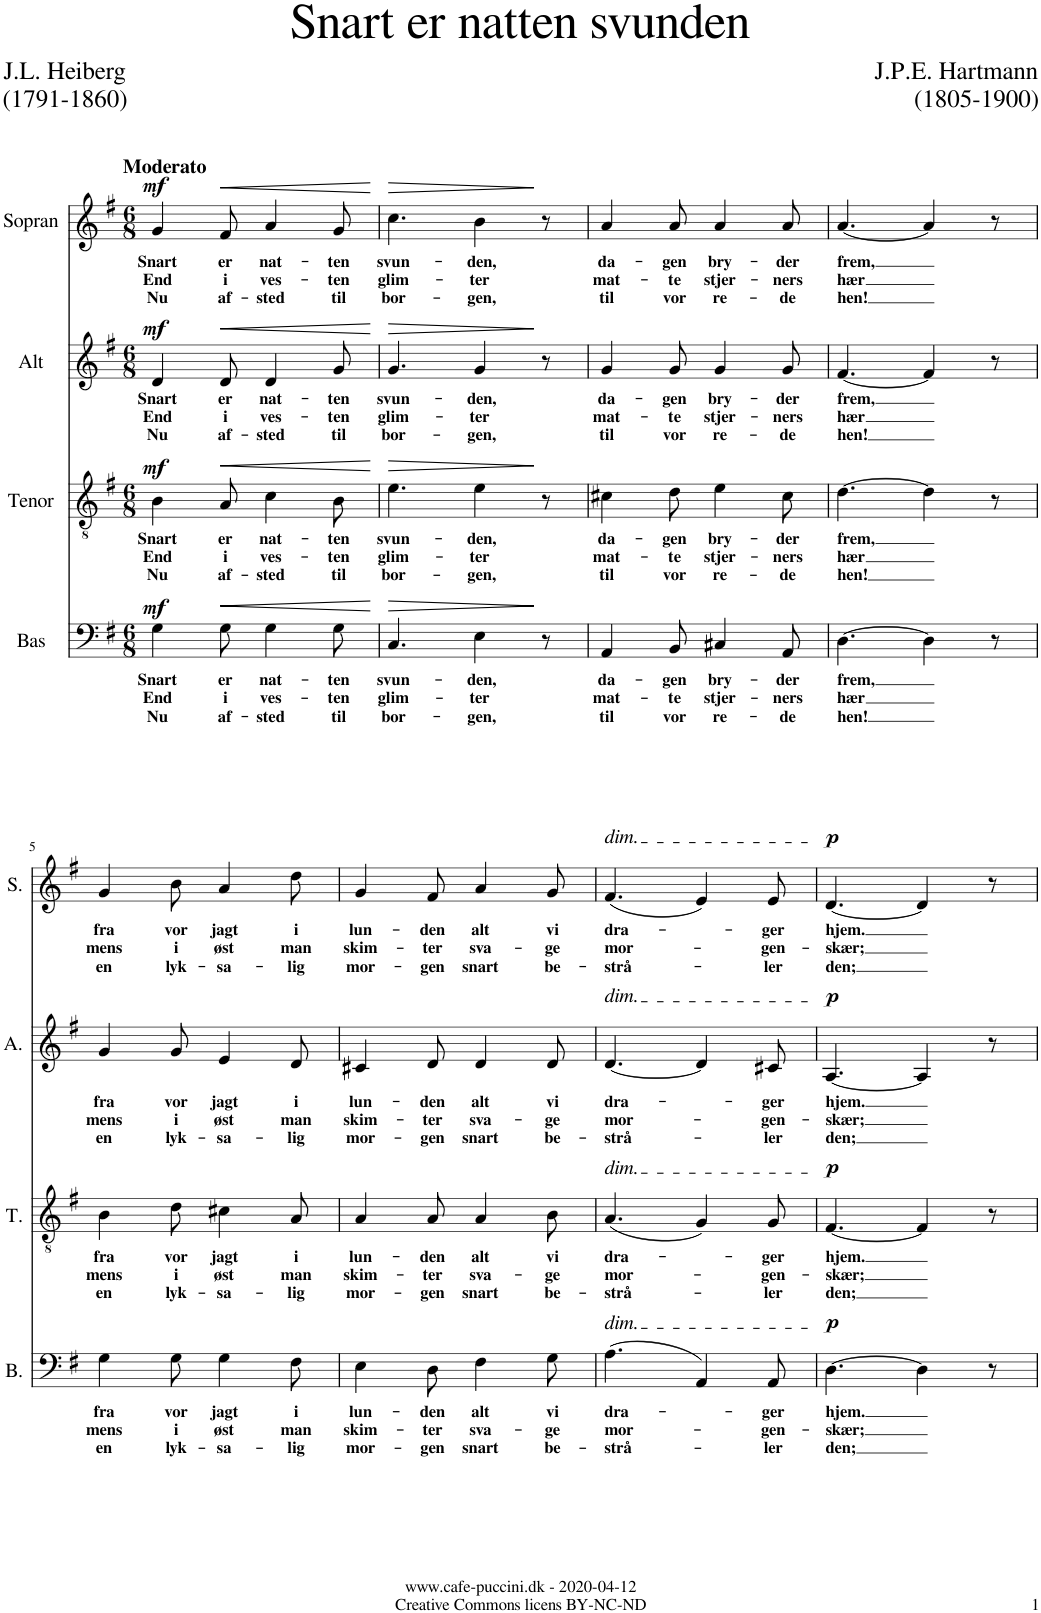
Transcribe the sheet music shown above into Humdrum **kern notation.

**kern	**text	**text	**text	**dynam	**kern	**text	**text	**text	**dynam	**kern	**text	**text	**text	**dynam	**kern	**text	**text	**text	**dynam
*part4	*part4	*part4	*part4	*part4	*part3	*part3	*part3	*part3	*part3	*part2	*part2	*part2	*part2	*part2	*part1	*part1	*part1	*part1	*part1
*staff4	*staff4	*staff4	*staff4	*staff4	*staff3	*staff3	*staff3	*staff3	*staff3	*staff2	*staff2	*staff2	*staff2	*staff2	*staff1	*staff1	*staff1	*staff1	*staff1
*I"Bas	*	*	*	*	*I"Tenor	*	*	*	*	*I"Alt	*	*	*	*	*I"Sopran	*	*	*	*
*I'B.	*	*	*	*	*I'T.	*	*	*	*	*I'A.	*	*	*	*	*I'S.	*	*	*	*
*clefF4	*	*	*	*	*clefGv2	*	*	*	*	*clefG2	*	*	*	*	*clefG2	*	*	*	*
*k[f#]	*	*	*	*	*k[f#]	*	*	*	*	*k[f#]	*	*	*	*	*k[f#]	*	*	*	*
*G:	*	*	*	*	*G:	*	*	*	*	*G:	*	*	*	*	*G:	*	*	*	*
*M6/8	*	*	*	*	*M6/8	*	*	*	*	*M6/8	*	*	*	*	*M6/8	*	*	*	*
=1	=1	=1	=1	=1	=1	=1	=1	=1	=1	=1	=1	=1	=1	=1	=1	=1	=1	=1	=1
!	!	!	!	!	!	!	!	!	!	!	!	!	!	!	!LO:TX:a:B:t=Moderato	!	!	!	!
!	!LO:LY:b	!LO:LY:b	!LO:LY:b	!LO:DY:a	!	!LO:LY:b	!LO:LY:b	!LO:LY:b	!LO:DY:a	!	!LO:LY:b	!LO:LY:b	!LO:LY:b	!LO:DY:a	!	!LO:LY:b	!LO:LY:b	!LO:LY:b	!LO:DY:a
4G\	Snart	End	Nu	mf	4B\	Snart	End	Nu	mf	4d/	Snart	End	Nu	mf	4g/	Snart	End	Nu	mf
!	!LO:LY:b	!LO:LY:b	!LO:LY:b	!LO:HP:b	!	!LO:LY:b	!LO:LY:b	!LO:LY:b	!LO:HP:b	!	!LO:LY:b	!LO:LY:b	!LO:LY:b	!LO:HP:b	!	!LO:LY:b	!LO:LY:b	!LO:LY:b	!LO:HP:b
8G\	er	i	af-	<	8A/	er	i	af-	<	8d/	er	i	af-	<	8f#/	er	i	af-	<
!	!LO:LY:b	!LO:LY:b	!LO:LY:b	!	!	!LO:LY:b	!LO:LY:b	!LO:LY:b	!	!	!LO:LY:b	!LO:LY:b	!LO:LY:b	!	!	!LO:LY:b	!LO:LY:b	!LO:LY:b	!
4G\	nat-	ves-	-sted	.	4c\	nat-	ves-	-sted	.	4d/	nat-	ves-	-sted	.	4a/	nat-	ves-	-sted	.
!	!LO:LY:b	!LO:LY:b	!LO:LY:b	!	!	!LO:LY:b	!LO:LY:b	!LO:LY:b	!	!	!LO:LY:b	!LO:LY:b	!LO:LY:b	!	!	!LO:LY:b	!LO:LY:b	!LO:LY:b	!
8G\	-ten	-ten	til	.	8B\	-ten	-ten	til	.	8g/	-ten	-ten	til	.	8g/	-ten	-ten	til	.
.	.	.	.	[	.	.	.	.	[	.	.	.	.	[	.	.	.	.	[
=2	=2	=2	=2	=2	=2	=2	=2	=2	=2	=2	=2	=2	=2	=2	=2	=2	=2	=2	=2
!	!LO:LY:b	!LO:LY:b	!LO:LY:b	!LO:HP:b	!	!LO:LY:b	!LO:LY:b	!LO:LY:b	!LO:HP:b	!	!LO:LY:b	!LO:LY:b	!LO:LY:b	!LO:HP:b	!	!LO:LY:b	!LO:LY:b	!LO:LY:b	!LO:HP:b
4.C/	svun-	glim-	bor-	>	4.e\	svun-	glim-	bor-	>	4.g/	svun-	glim-	bor-	>	4.cc\	svun-	glim-	bor-	>
!	!LO:LY:b	!LO:LY:b	!LO:LY:b	!	!	!LO:LY:b	!LO:LY:b	!LO:LY:b	!	!	!LO:LY:b	!LO:LY:b	!LO:LY:b	!	!	!LO:LY:b	!LO:LY:b	!LO:LY:b	!
4E\	-den,	-ter	-gen,	.	4e\	-den,	-ter	-gen,	.	4g/	-den,	-ter	-gen,	.	4b\	-den,	-ter	-gen,	.
8r	.	.	.	]	8r	.	.	.	]	8r	.	.	.	]	8r	.	.	.	]
=3	=3	=3	=3	=3	=3	=3	=3	=3	=3	=3	=3	=3	=3	=3	=3	=3	=3	=3	=3
!	!LO:LY:b	!LO:LY:b	!LO:LY:b	!	!	!LO:LY:b	!LO:LY:b	!LO:LY:b	!	!	!LO:LY:b	!LO:LY:b	!LO:LY:b	!	!	!LO:LY:b	!LO:LY:b	!LO:LY:b	!
4AA/	da-	mat-	til	.	4c#X\	da-	mat-	til	.	4g/	da-	mat-	til	.	4a/	da-	mat-	til	.
!	!LO:LY:b	!LO:LY:b	!LO:LY:b	!	!	!LO:LY:b	!LO:LY:b	!LO:LY:b	!	!	!LO:LY:b	!LO:LY:b	!LO:LY:b	!	!	!LO:LY:b	!LO:LY:b	!LO:LY:b	!
8BB/	-gen	-te	vor	.	8d\	-gen	-te	vor	.	8g/	-gen	-te	vor	.	8a/	-gen	-te	vor	.
!	!LO:LY:b	!LO:LY:b	!LO:LY:b	!	!	!LO:LY:b	!LO:LY:b	!LO:LY:b	!	!	!LO:LY:b	!LO:LY:b	!LO:LY:b	!	!	!LO:LY:b	!LO:LY:b	!LO:LY:b	!
4C#X/	bry-	stjer-	re-	.	4e\	bry-	stjer-	re-	.	4g/	bry-	stjer-	re-	.	4a/	bry-	stjer-	re-	.
!	!LO:LY:b	!LO:LY:b	!LO:LY:b	!	!	!LO:LY:b	!LO:LY:b	!LO:LY:b	!	!	!LO:LY:b	!LO:LY:b	!LO:LY:b	!	!	!LO:LY:b	!LO:LY:b	!LO:LY:b	!
8AA/	-der	-ners	-de	.	8c#\	-der	-ners	-de	.	8g/	-der	-ners	-de	.	8a/	-der	-ners	-de	.
=4	=4	=4	=4	=4	=4	=4	=4	=4	=4	=4	=4	=4	=4	=4	=4	=4	=4	=4	=4
!	!LO:LY:b	!LO:LY:b	!LO:LY:b	!	!	!LO:LY:b	!LO:LY:b	!LO:LY:b	!	!	!LO:LY:b	!LO:LY:b	!LO:LY:b	!	!	!LO:LY:b	!LO:LY:b	!LO:LY:b	!
[4.D\	frem,	hær	hen!	.	[4.d\	frem,	hær	hen!	.	[4.f#/	frem,	hær	hen!	.	[4.a/	frem,	hær	hen!	.
4D\]	.	.	.	.	4d\]	.	.	.	.	4f#/]	.	.	.	.	4a/]	.	.	.	.
8r	.	.	.	.	8r	.	.	.	.	8r	.	.	.	.	8r	.	.	.	.
!!LO:LB:g=z
=5	=5	=5	=5	=5	=5	=5	=5	=5	=5	=5	=5	=5	=5	=5	=5	=5	=5	=5	=5
!	!LO:LY:b	!LO:LY:b	!LO:LY:b	!	!	!LO:LY:b	!LO:LY:b	!LO:LY:b	!	!	!LO:LY:b	!LO:LY:b	!LO:LY:b	!	!	!LO:LY:b	!LO:LY:b	!LO:LY:b	!
4G\	fra	mens	en	.	4B\	fra	mens	en	.	4g/	fra	mens	en	.	4g/	fra	mens	en	.
!	!LO:LY:b	!LO:LY:b	!LO:LY:b	!	!	!LO:LY:b	!LO:LY:b	!LO:LY:b	!	!	!LO:LY:b	!LO:LY:b	!LO:LY:b	!	!	!LO:LY:b	!LO:LY:b	!LO:LY:b	!
8G\	vor	i	lyk-	.	8d\	vor	i	lyk-	.	8g/	vor	i	lyk-	.	8b\	vor	i	lyk-	.
!	!LO:LY:b	!LO:LY:b	!LO:LY:b	!	!	!LO:LY:b	!LO:LY:b	!LO:LY:b	!	!	!LO:LY:b	!LO:LY:b	!LO:LY:b	!	!	!LO:LY:b	!LO:LY:b	!LO:LY:b	!
4G\	jagt	øst	-sa-	.	4c#X\	jagt	øst	-sa-	.	4e/	jagt	øst	-sa-	.	4a/	jagt	øst	-sa-	.
!	!LO:LY:b	!LO:LY:b	!LO:LY:b	!	!	!LO:LY:b	!LO:LY:b	!LO:LY:b	!	!	!LO:LY:b	!LO:LY:b	!LO:LY:b	!	!	!LO:LY:b	!LO:LY:b	!LO:LY:b	!
8F#\	i	man	-lig	.	8A/	i	man	-lig	.	8d/	i	man	-lig	.	8dd\	i	man	-lig	.
=6	=6	=6	=6	=6	=6	=6	=6	=6	=6	=6	=6	=6	=6	=6	=6	=6	=6	=6	=6
!	!LO:LY:b	!LO:LY:b	!LO:LY:b	!	!	!LO:LY:b	!LO:LY:b	!LO:LY:b	!	!	!LO:LY:b	!LO:LY:b	!LO:LY:b	!	!	!LO:LY:b	!LO:LY:b	!LO:LY:b	!
4E\	lun-	skim-	mor-	.	4A/	lun-	skim-	mor-	.	4c#X/	lun-	skim-	mor-	.	4g/	lun-	skim-	mor-	.
!	!LO:LY:b	!LO:LY:b	!LO:LY:b	!	!	!LO:LY:b	!LO:LY:b	!LO:LY:b	!	!	!LO:LY:b	!LO:LY:b	!LO:LY:b	!	!	!LO:LY:b	!LO:LY:b	!LO:LY:b	!
8D\	-den	-ter	-gen	.	8A/	-den	-ter	-gen	.	8d/	-den	-ter	-gen	.	8f#/	-den	-ter	-gen	.
!	!LO:LY:b	!LO:LY:b	!LO:LY:b	!	!	!LO:LY:b	!LO:LY:b	!LO:LY:b	!	!	!LO:LY:b	!LO:LY:b	!LO:LY:b	!	!	!LO:LY:b	!LO:LY:b	!LO:LY:b	!
4F#\	alt	sva-	snart	.	4A/	alt	sva-	snart	.	4d/	alt	sva-	snart	.	4a/	alt	sva-	snart	.
!	!LO:LY:b	!LO:LY:b	!LO:LY:b	!	!	!LO:LY:b	!LO:LY:b	!LO:LY:b	!	!	!LO:LY:b	!LO:LY:b	!LO:LY:b	!	!	!LO:LY:b	!LO:LY:b	!LO:LY:b	!
8G\	vi	-ge	be-	.	8B\	vi	-ge	be-	.	8d/	vi	-ge	be-	.	8g/	vi	-ge	be-	.
=7	=7	=7	=7	=7	=7	=7	=7	=7	=7	=7	=7	=7	=7	=7	=7	=7	=7	=7	=7
!	!	!	!	!	!	!	!	!	!	!	!	!	!	!	!LO:TX:a:i:t=dim.	!	!	!	!
!	!	!	!	!	!	!	!	!	!	!LO:TX:a:i:t=dim.	!	!	!	!	!	!	!	!	!
!	!	!	!	!	!LO:TX:a:i:t=dim.	!	!	!	!	!	!	!	!	!	!	!	!	!	!
!LO:TX:a:i:t=dim.	!	!	!	!	!	!	!	!	!	!	!	!	!	!	!	!	!	!	!
!	!LO:LY:b	!LO:LY:b	!LO:LY:b	!	!	!LO:LY:b	!LO:LY:b	!LO:LY:b	!	!	!LO:LY:b	!LO:LY:b	!LO:LY:b	!	!	!LO:LY:b	!LO:LY:b	!LO:LY:b	!
(4.A\	dra-	mor-	-strå-	.	(4.A/	dra-	mor-	-strå-	.	[4.d/	dra-	mor-	-strå-	.	(4.f#/	dra-	mor-	-strå-	.
4AA/)	.	.	.	.	4G/)	.	.	.	.	4d/]	.	.	.	.	4e/)	.	.	.	.
!	!LO:LY:b	!LO:LY:b	!LO:LY:b	!	!	!LO:LY:b	!LO:LY:b	!LO:LY:b	!	!	!LO:LY:b	!LO:LY:b	!LO:LY:b	!	!	!LO:LY:b	!LO:LY:b	!LO:LY:b	!
8AA/	-ger	-gen-	-ler	.	8G/	-ger	-gen-	-ler	.	8c#X/	-ger	-gen-	-ler	.	8e/	-ger	-gen-	-ler	.
=8	=8	=8	=8	=8	=8	=8	=8	=8	=8	=8	=8	=8	=8	=8	=8	=8	=8	=8	=8
!	!LO:LY:b	!LO:LY:b	!LO:LY:b	!LO:DY:a	!	!LO:LY:b	!LO:LY:b	!LO:LY:b	!LO:DY:a	!	!LO:LY:b	!LO:LY:b	!LO:LY:b	!LO:DY:a	!	!LO:LY:b	!LO:LY:b	!LO:LY:b	!LO:DY:a
[4.D\	hjem.	-skær;	den;	p	[4.F#/	hjem.	-skær;	den;	p	[4.A/	hjem.	-skær;	den;	p	[4.d/	hjem.	-skær;	den;	p
4D\]	.	.	.	.	4F#/]	.	.	.	.	4A/]	.	.	.	.	4d/]	.	.	.	.
8r	.	.	.	.	8r	.	.	.	.	8r	.	.	.	.	8r	.	.	.	.
=	=	=	=	=	=	=	=	=	=	=	=	=	=	=	=	=	=	=	=
*-	*-	*-	*-	*-	*-	*-	*-	*-	*-	*-	*-	*-	*-	*-	*-	*-	*-	*-	*-
